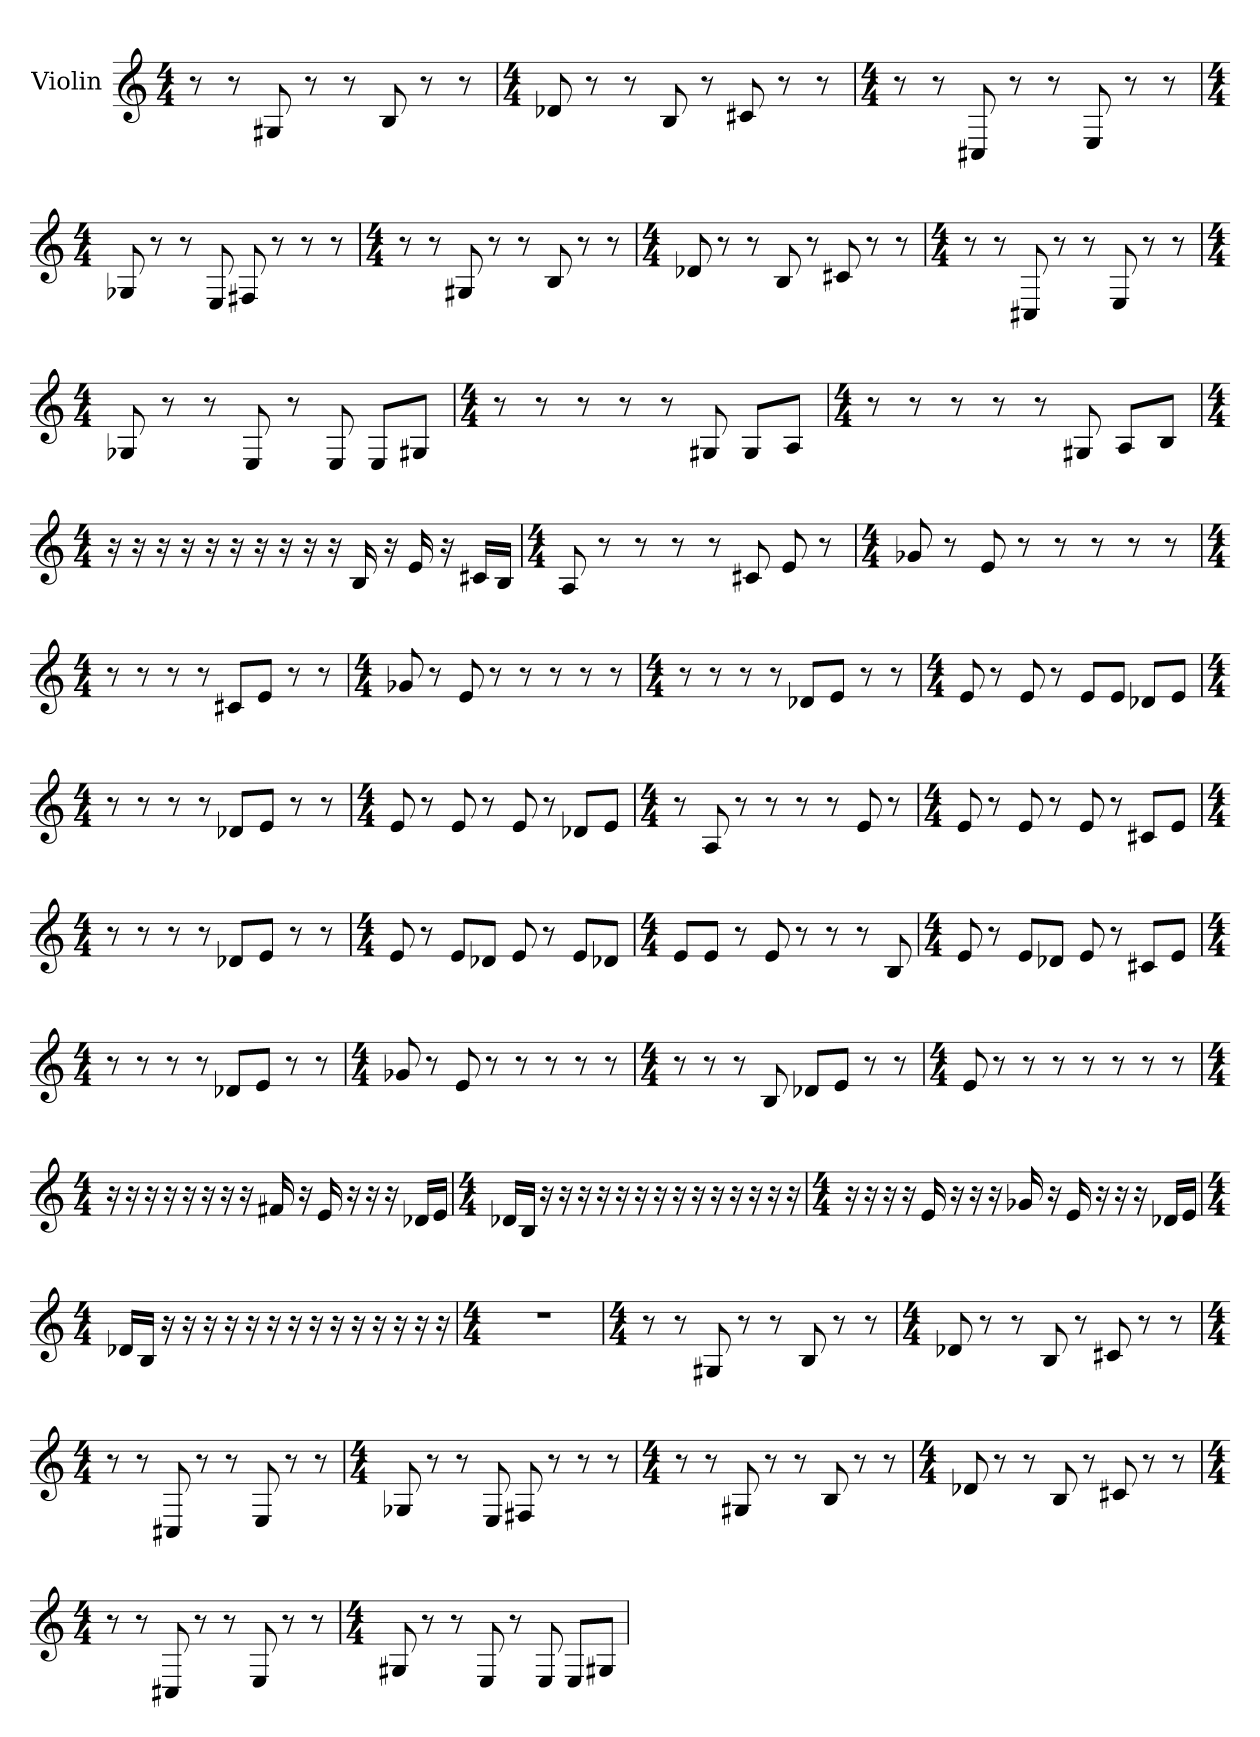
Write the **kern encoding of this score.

**kern
*part1
*staff1
*I"Violin
*I'Vln
*M4/4
=
8r
8r
8G#X
8r
8r
8B
8r
8r
=
*M4/4
8d-X
8r
8r
8B
8r
8c#X
8r
8r
=
*M4/4
8r
8r
8C#X
8r
8r
8E
8r
8r
=
*M4/4
8G-X
8r
8r
8E
8F#X
8r
8r
8r
=
*M4/4
8r
8r
8G#X
8r
8r
8B
8r
8r
=
*M4/4
8d-X
8r
8r
8B
8r
8c#X
8r
8r
=
*M4/4
8r
8r
8C#X
8r
8r
8E
8r
8r
=
*M4/4
8G-X
8r
8r
8E
8r
8E
8EL
8G#XJ
=
*M4/4
8r
8r
8r
8r
8r
8G#X
8G#L
8AJ
=
*M4/4
8r
8r
8r
8r
8r
8G#X
8AL
8BJ
=
*M4/4
16r
16r
16r
16r
16r
16r
16r
16r
16r
16r
16B
16r
16e
16r
16c#XLL
16BJJ
=
*M4/4
8A
8r
8r
8r
8r
8c#X
8e
8r
=
*M4/4
8g-X
8r
8e
8r
8r
8r
8r
8r
=
*M4/4
8r
8r
8r
8r
8c#XL
8eJ
8r
8r
=
*M4/4
8g-X
8r
8e
8r
8r
8r
8r
8r
=
*M4/4
8r
8r
8r
8r
8d-XL
8eJ
8r
8r
=
*M4/4
8e
8r
8e
8r
8eL
8eJ
8d-XL
8eJ
=
*M4/4
8r
8r
8r
8r
8d-XL
8eJ
8r
8r
=
*M4/4
8e
8r
8e
8r
8e
8r
8d-XL
8eJ
=
*M4/4
8r
8A
8r
8r
8r
8r
8e
8r
=
*M4/4
8e
8r
8e
8r
8e
8r
8c#XL
8eJ
=
*M4/4
8r
8r
8r
8r
8d-XL
8eJ
8r
8r
=
*M4/4
8e
8r
8eL
8d-XJ
8e
8r
8eL
8d-XJ
=
*M4/4
8eL
8eJ
8r
8e
8r
8r
8r
8B
=
*M4/4
8e
8r
8eL
8d-XJ
8e
8r
8c#XL
8eJ
=
*M4/4
8r
8r
8r
8r
8d-XL
8eJ
8r
8r
=
*M4/4
8g-X
8r
8e
8r
8r
8r
8r
8r
=
*M4/4
8r
8r
8r
8B
8d-XL
8eJ
8r
8r
=
*M4/4
8e
8r
8r
8r
8r
8r
8r
8r
=
*M4/4
16r
16r
16r
16r
16r
16r
16r
16r
16f#X
16r
16e
16r
16r
16r
16d-XLL
16eJJ
=
*M4/4
16d-XLL
16BJJ
16r
16r
16r
16r
16r
16r
16r
16r
16r
16r
16r
16r
16r
16r
=
*M4/4
16r
16r
16r
16r
16e
16r
16r
16r
16g-X
16r
16e
16r
16r
16r
16d-XLL
16eJJ
=
*M4/4
16d-XLL
16BJJ
16r
16r
16r
16r
16r
16r
16r
16r
16r
16r
16r
16r
16r
16r
=
*M4/4
1r
=
*M4/4
8r
8r
8G#X
8r
8r
8B
8r
8r
=
*M4/4
8d-X
8r
8r
8B
8r
8c#X
8r
8r
=
*M4/4
8r
8r
8C#X
8r
8r
8E
8r
8r
=
*M4/4
8G-X
8r
8r
8E
8F#X
8r
8r
8r
=
*M4/4
8r
8r
8G#X
8r
8r
8B
8r
8r
=
*M4/4
8d-X
8r
8r
8B
8r
8c#X
8r
8r
=
*M4/4
8r
8r
8C#X
8r
8r
8E
8r
8r
=
*M4/4
8G#X
8r
8r
8E
8r
8E
8EL
8G#XJ
=
*-
